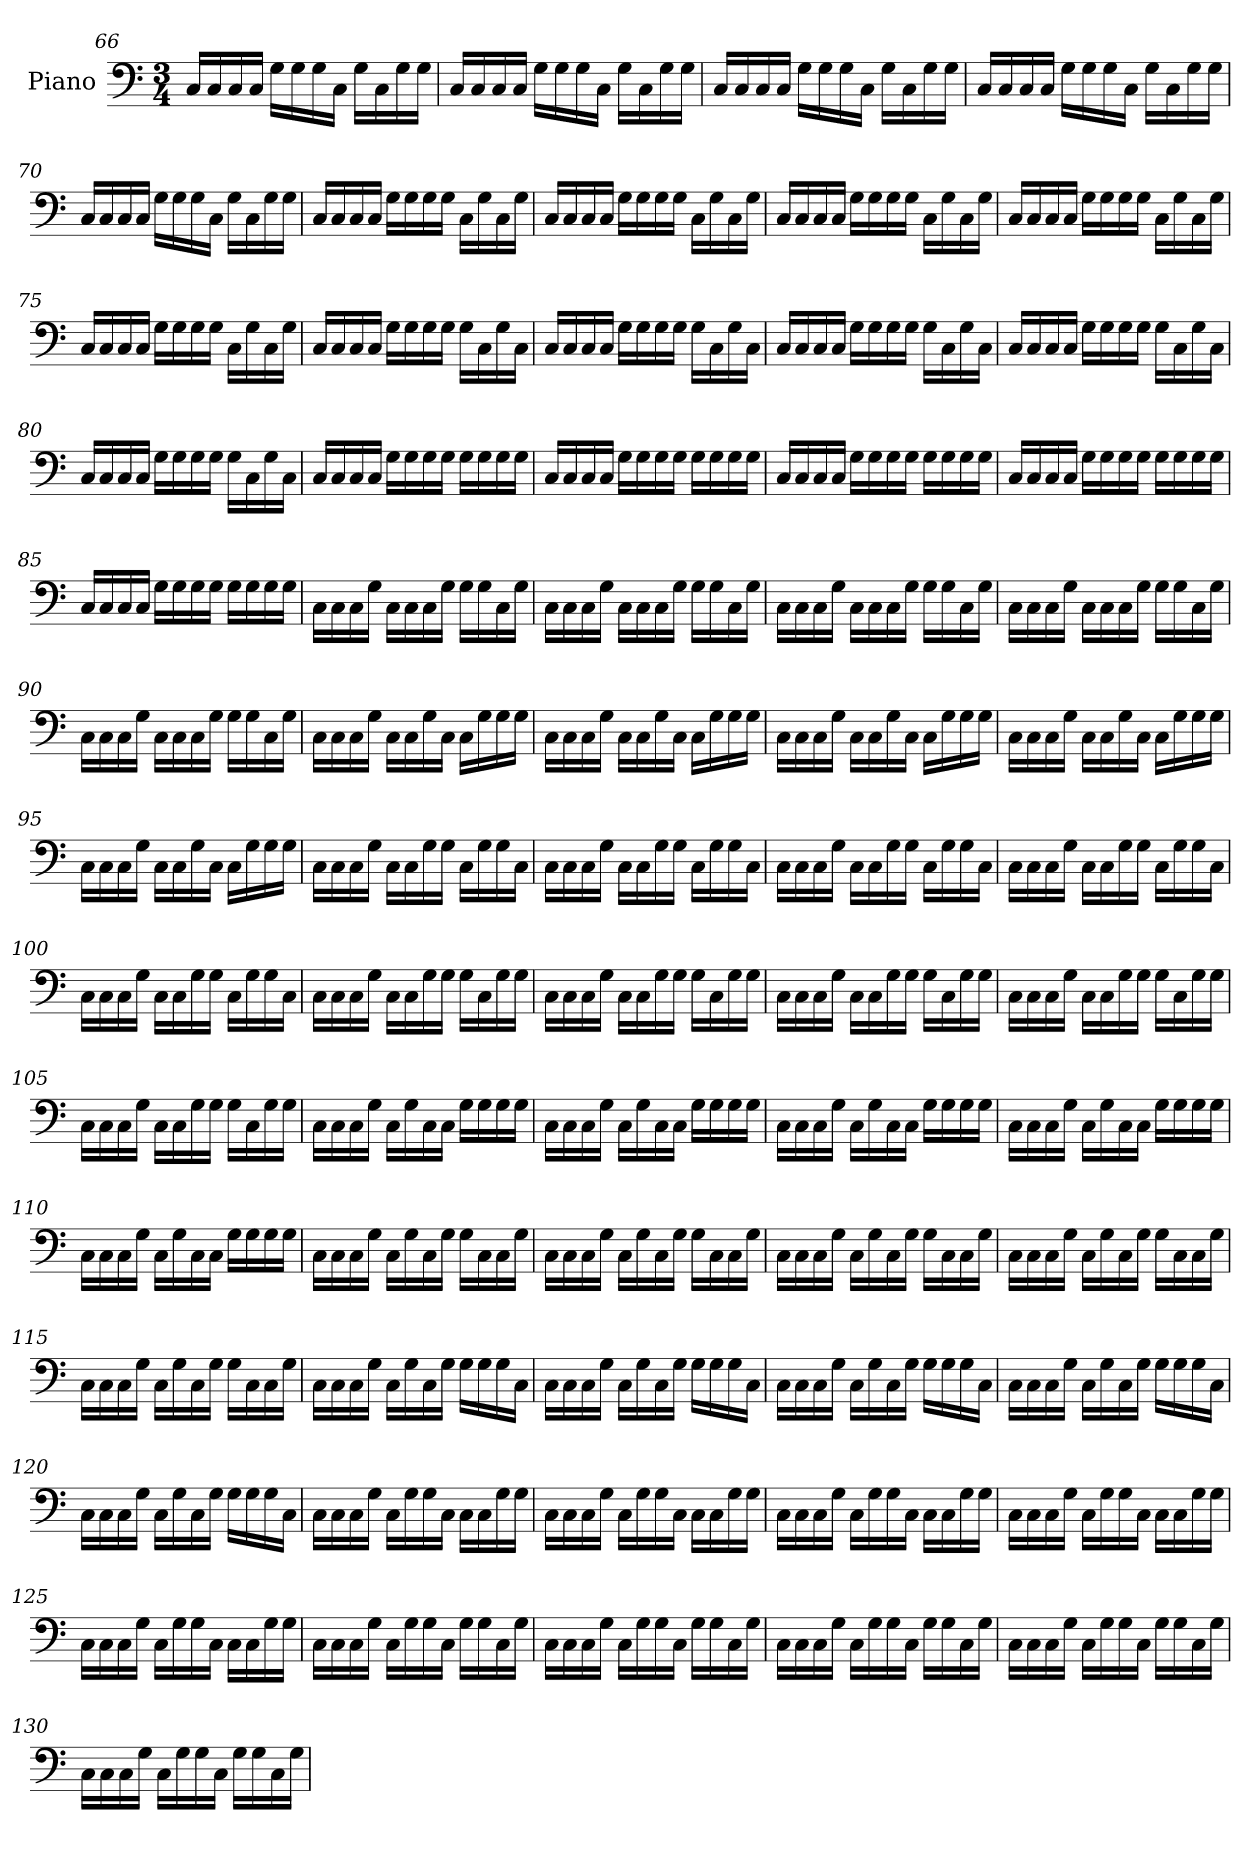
**kern
*part1
*staff1
*I"Piano
*I'Pno.
*clefF4
*k[]
*M3/4
=66
16C/LL
16C/
16C/
16C/JJ
16G\LL
16G\
16G\
16C\JJ
16G\LL
16C\
16G\
16G\JJ
!!LO:LB:g=z
=67
16C/LL
16C/
16C/
16C/JJ
16G\LL
16G\
16G\
16C\JJ
16G\LL
16C\
16G\
16G\JJ
=68
16C/LL
16C/
16C/
16C/JJ
16G\LL
16G\
16G\
16C\JJ
16G\LL
16C\
16G\
16G\JJ
=69
16C/LL
16C/
16C/
16C/JJ
16G\LL
16G\
16G\
16C\JJ
16G\LL
16C\
16G\
16G\JJ
!!LO:LB:g=z
=70
16C/LL
16C/
16C/
16C/JJ
16G\LL
16G\
16G\
16C\JJ
16G\LL
16C\
16G\
16G\JJ
=71
16C/LL
16C/
16C/
16C/JJ
16G\LL
16G\
16G\
16G\JJ
16C\LL
16G\
16C\
16G\JJ
=72
16C/LL
16C/
16C/
16C/JJ
16G\LL
16G\
16G\
16G\JJ
16C\LL
16G\
16C\
16G\JJ
!!LO:PB:g=z
=73
16C/LL
16C/
16C/
16C/JJ
16G\LL
16G\
16G\
16G\JJ
16C\LL
16G\
16C\
16G\JJ
=74
16C/LL
16C/
16C/
16C/JJ
16G\LL
16G\
16G\
16G\JJ
16C\LL
16G\
16C\
16G\JJ
=75
16C/LL
16C/
16C/
16C/JJ
16G\LL
16G\
16G\
16G\JJ
16C\LL
16G\
16C\
16G\JJ
!!LO:LB:g=z
=76
16C/LL
16C/
16C/
16C/JJ
16G\LL
16G\
16G\
16G\JJ
16G\LL
16C\
16G\
16C\JJ
=77
16C/LL
16C/
16C/
16C/JJ
16G\LL
16G\
16G\
16G\JJ
16G\LL
16C\
16G\
16C\JJ
=78
16C/LL
16C/
16C/
16C/JJ
16G\LL
16G\
16G\
16G\JJ
16G\LL
16C\
16G\
16C\JJ
!!LO:LB:g=z
=79
16C/LL
16C/
16C/
16C/JJ
16G\LL
16G\
16G\
16G\JJ
16G\LL
16C\
16G\
16C\JJ
=80
16C/LL
16C/
16C/
16C/JJ
16G\LL
16G\
16G\
16G\JJ
16G\LL
16C\
16G\
16C\JJ
=81
16C/LL
16C/
16C/
16C/JJ
16G\LL
16G\
16G\
16G\JJ
16G\LL
16G\
16G\
16G\JJ
!!LO:LB:g=z
=82
16C/LL
16C/
16C/
16C/JJ
16G\LL
16G\
16G\
16G\JJ
16G\LL
16G\
16G\
16G\JJ
=83
16C/LL
16C/
16C/
16C/JJ
16G\LL
16G\
16G\
16G\JJ
16G\LL
16G\
16G\
16G\JJ
=84
16C/LL
16C/
16C/
16C/JJ
16G\LL
16G\
16G\
16G\JJ
16G\LL
16G\
16G\
16G\JJ
!!LO:LB:g=z
=85
16C/LL
16C/
16C/
16C/JJ
16G\LL
16G\
16G\
16G\JJ
16G\LL
16G\
16G\
16G\JJ
=86
16C\LL
16C\
16C\
16G\JJ
16C\LL
16C\
16C\
16G\JJ
16G\LL
16G\
16C\
16G\JJ
=87
16C\LL
16C\
16C\
16G\JJ
16C\LL
16C\
16C\
16G\JJ
16G\LL
16G\
16C\
16G\JJ
!!LO:LB:g=z
=88
16C\LL
16C\
16C\
16G\JJ
16C\LL
16C\
16C\
16G\JJ
16G\LL
16G\
16C\
16G\JJ
=89
16C\LL
16C\
16C\
16G\JJ
16C\LL
16C\
16C\
16G\JJ
16G\LL
16G\
16C\
16G\JJ
=90
16C\LL
16C\
16C\
16G\JJ
16C\LL
16C\
16C\
16G\JJ
16G\LL
16G\
16C\
16G\JJ
!!LO:LB:g=z
=91
16C\LL
16C\
16C\
16G\JJ
16C\LL
16C\
16G\
16C\JJ
16C\LL
16G\
16G\
16G\JJ
=92
16C\LL
16C\
16C\
16G\JJ
16C\LL
16C\
16G\
16C\JJ
16C\LL
16G\
16G\
16G\JJ
=93
16C\LL
16C\
16C\
16G\JJ
16C\LL
16C\
16G\
16C\JJ
16C\LL
16G\
16G\
16G\JJ
!!LO:LB:g=z
=94
16C\LL
16C\
16C\
16G\JJ
16C\LL
16C\
16G\
16C\JJ
16C\LL
16G\
16G\
16G\JJ
=95
16C\LL
16C\
16C\
16G\JJ
16C\LL
16C\
16G\
16C\JJ
16C\LL
16G\
16G\
16G\JJ
=96
16C\LL
16C\
16C\
16G\JJ
16C\LL
16C\
16G\
16G\JJ
16C\LL
16G\
16G\
16C\JJ
!!LO:LB:g=z
=97
16C\LL
16C\
16C\
16G\JJ
16C\LL
16C\
16G\
16G\JJ
16C\LL
16G\
16G\
16C\JJ
=98
16C\LL
16C\
16C\
16G\JJ
16C\LL
16C\
16G\
16G\JJ
16C\LL
16G\
16G\
16C\JJ
=99
16C\LL
16C\
16C\
16G\JJ
16C\LL
16C\
16G\
16G\JJ
16C\LL
16G\
16G\
16C\JJ
!!LO:LB:g=z
=100
16C\LL
16C\
16C\
16G\JJ
16C\LL
16C\
16G\
16G\JJ
16C\LL
16G\
16G\
16C\JJ
=101
16C\LL
16C\
16C\
16G\JJ
16C\LL
16C\
16G\
16G\JJ
16G\LL
16C\
16G\
16G\JJ
=102
16C\LL
16C\
16C\
16G\JJ
16C\LL
16C\
16G\
16G\JJ
16G\LL
16C\
16G\
16G\JJ
!!LO:LB:g=z
=103
16C\LL
16C\
16C\
16G\JJ
16C\LL
16C\
16G\
16G\JJ
16G\LL
16C\
16G\
16G\JJ
=104
16C\LL
16C\
16C\
16G\JJ
16C\LL
16C\
16G\
16G\JJ
16G\LL
16C\
16G\
16G\JJ
=105
16C\LL
16C\
16C\
16G\JJ
16C\LL
16C\
16G\
16G\JJ
16G\LL
16C\
16G\
16G\JJ
!!LO:PB:g=z
=106
16C\LL
16C\
16C\
16G\JJ
16C\LL
16G\
16C\
16C\JJ
16G\LL
16G\
16G\
16G\JJ
=107
16C\LL
16C\
16C\
16G\JJ
16C\LL
16G\
16C\
16C\JJ
16G\LL
16G\
16G\
16G\JJ
=108
16C\LL
16C\
16C\
16G\JJ
16C\LL
16G\
16C\
16C\JJ
16G\LL
16G\
16G\
16G\JJ
!!LO:LB:g=z
=109
16C\LL
16C\
16C\
16G\JJ
16C\LL
16G\
16C\
16C\JJ
16G\LL
16G\
16G\
16G\JJ
=110
16C\LL
16C\
16C\
16G\JJ
16C\LL
16G\
16C\
16C\JJ
16G\LL
16G\
16G\
16G\JJ
=111
16C\LL
16C\
16C\
16G\JJ
16C\LL
16G\
16C\
16G\JJ
16G\LL
16C\
16C\
16G\JJ
!!LO:LB:g=z
=112
16C\LL
16C\
16C\
16G\JJ
16C\LL
16G\
16C\
16G\JJ
16G\LL
16C\
16C\
16G\JJ
=113
16C\LL
16C\
16C\
16G\JJ
16C\LL
16G\
16C\
16G\JJ
16G\LL
16C\
16C\
16G\JJ
=114
16C\LL
16C\
16C\
16G\JJ
16C\LL
16G\
16C\
16G\JJ
16G\LL
16C\
16C\
16G\JJ
!!LO:LB:g=z
=115
16C\LL
16C\
16C\
16G\JJ
16C\LL
16G\
16C\
16G\JJ
16G\LL
16C\
16C\
16G\JJ
=116
16C\LL
16C\
16C\
16G\JJ
16C\LL
16G\
16C\
16G\JJ
16G\LL
16G\
16G\
16C\JJ
=117
16C\LL
16C\
16C\
16G\JJ
16C\LL
16G\
16C\
16G\JJ
16G\LL
16G\
16G\
16C\JJ
!!LO:LB:g=z
=118
16C\LL
16C\
16C\
16G\JJ
16C\LL
16G\
16C\
16G\JJ
16G\LL
16G\
16G\
16C\JJ
=119
16C\LL
16C\
16C\
16G\JJ
16C\LL
16G\
16C\
16G\JJ
16G\LL
16G\
16G\
16C\JJ
=120
16C\LL
16C\
16C\
16G\JJ
16C\LL
16G\
16C\
16G\JJ
16G\LL
16G\
16G\
16C\JJ
!!LO:LB:g=z
=121
16C\LL
16C\
16C\
16G\JJ
16C\LL
16G\
16G\
16C\JJ
16C\LL
16C\
16G\
16G\JJ
=122
16C\LL
16C\
16C\
16G\JJ
16C\LL
16G\
16G\
16C\JJ
16C\LL
16C\
16G\
16G\JJ
=123
16C\LL
16C\
16C\
16G\JJ
16C\LL
16G\
16G\
16C\JJ
16C\LL
16C\
16G\
16G\JJ
!!LO:LB:g=z
=124
16C\LL
16C\
16C\
16G\JJ
16C\LL
16G\
16G\
16C\JJ
16C\LL
16C\
16G\
16G\JJ
=125
16C\LL
16C\
16C\
16G\JJ
16C\LL
16G\
16G\
16C\JJ
16C\LL
16C\
16G\
16G\JJ
=126
16C\LL
16C\
16C\
16G\JJ
16C\LL
16G\
16G\
16C\JJ
16G\LL
16G\
16C\
16G\JJ
!!LO:LB:g=z
=127
16C\LL
16C\
16C\
16G\JJ
16C\LL
16G\
16G\
16C\JJ
16G\LL
16G\
16C\
16G\JJ
=128
16C\LL
16C\
16C\
16G\JJ
16C\LL
16G\
16G\
16C\JJ
16G\LL
16G\
16C\
16G\JJ
=129
16C\LL
16C\
16C\
16G\JJ
16C\LL
16G\
16G\
16C\JJ
16G\LL
16G\
16C\
16G\JJ
!!LO:LB:g=z
=130
16C\LL
16C\
16C\
16G\JJ
16C\LL
16G\
16G\
16C\JJ
16G\LL
16G\
16C\
16G\JJ
=
*-
